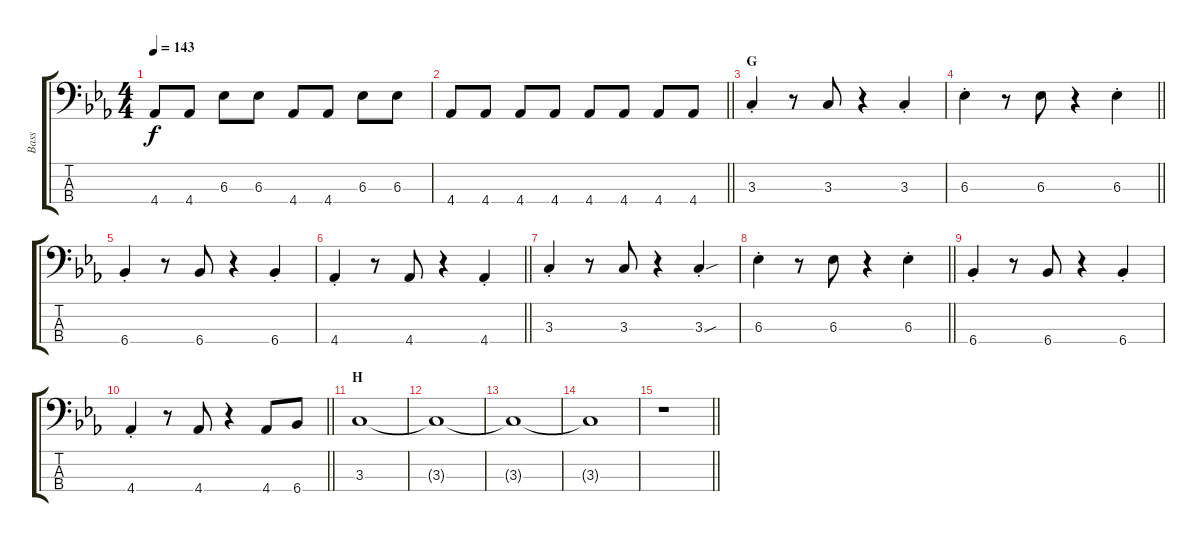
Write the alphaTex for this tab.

\track ("Bass" "Bass") {instrument electricbassfinger}
\staff {score tabs}
\tuning (G2 D2 A1 E1) {hide}
\ts (4 4)
\tempo 143
\clef f4
\ks eb
4.4.8{dy f} 4.4.8 6.3.8 6.3.8 4.4.8 4.4.8 6.3.8 6.3.8 |
\barLineRight lightlight
4.4.8 4.4.8 4.4.8 4.4.8 4.4.8 4.4.8 4.4.8 4.4.8 |
\section ("" "G")
3.3{st}.4 r.8 3.3.8 r.4 3.3{st}.4 |
\barLineRight lightlight
6.3{st}.4 r.8 6.3.8 r.4 6.3{st}.4 |
6.4{st}.4 r.8 6.4.8 r.4 6.4{st}.4 |
\barLineRight lightlight
4.4{st}.4 r.8 4.4.8 r.4 4.4{st}.4 |
3.3{st}.4 r.8 3.3.8 r.4 3.3{sou st}.4 |
\barLineRight lightlight
6.3{st}.4 r.8 6.3.8 r.4 6.3{st}.4 |
6.4{st}.4 r.8 6.4.8 r.4 6.4{st}.4 |
\barLineRight lightlight
4.4{st}.4 r.8 4.4.8 r.4 4.4.8 6.4.8 |
\section ("" "H")
3.3.1 |
3.3{t}.1 |
3.3{t}.1 |
3.3{t}.1 |
\barLineRight lightlight
r.1
